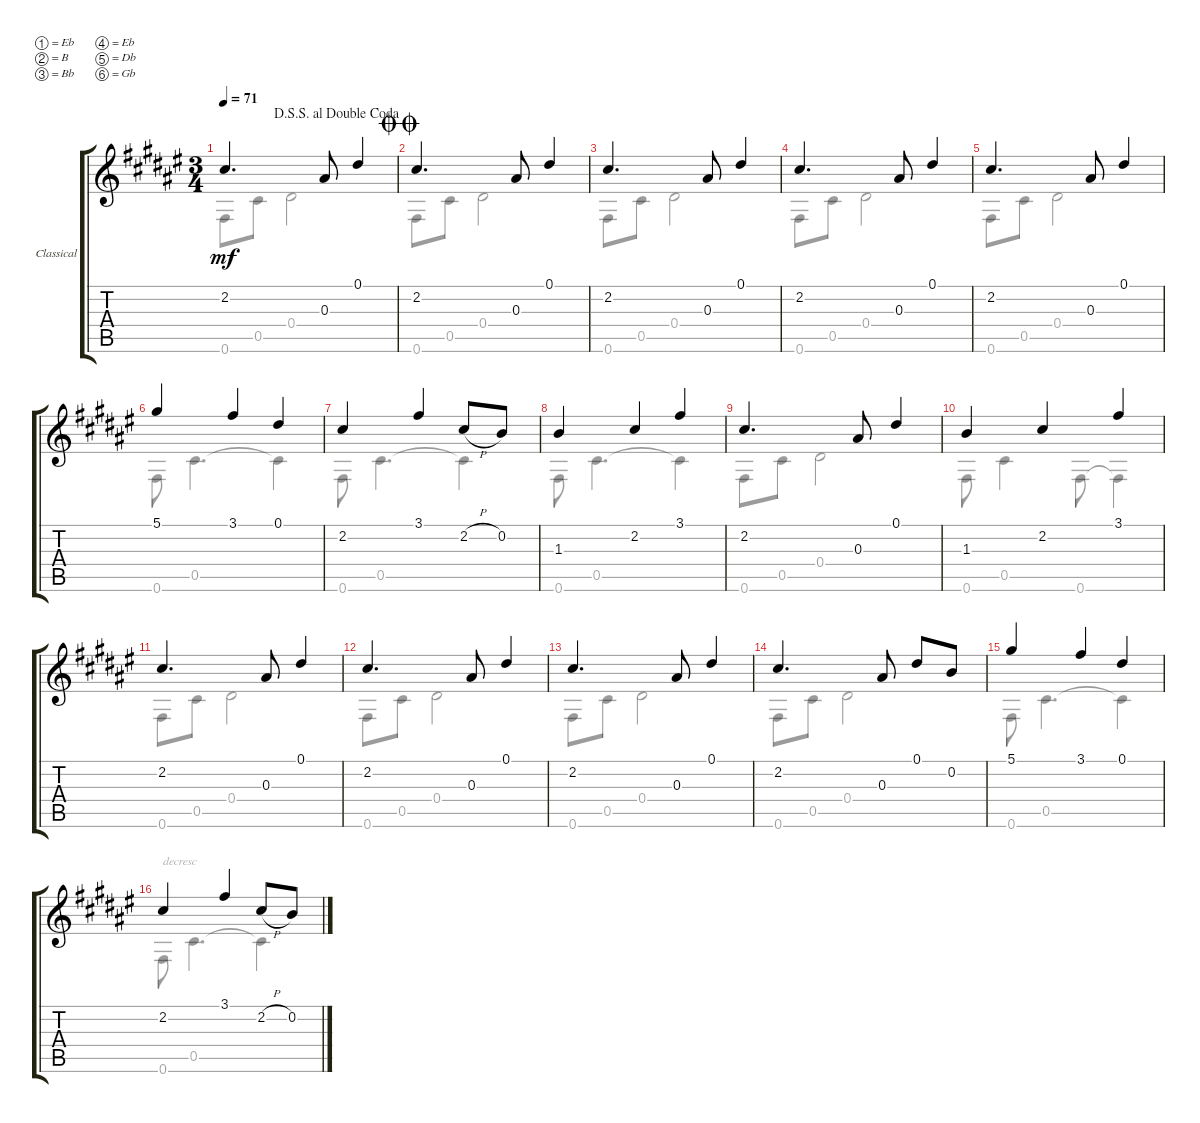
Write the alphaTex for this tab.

\defaultSystemsLayout 4
\bracketExtendMode groupsimilarinstruments
\firstSystemTrackNameOrientation horizontal
\otherSystemsTrackNameOrientation horizontal
\track ("Classical Guitar" "Classical ") {instrument acousticguitarsteel}
\staff {score tabs}
\tuning (Eb4 B3 Bb3 Eb3 Db3 Gb2)
\voice
\ts (3 4)
\jump dalsegnosegnoaldoublecoda
\tempo 71
\clef g2
\ks f#
2.2.4{d dy mf} 0.3.8 0.1.4 |
\jump doublecoda
2.2.4{d} 0.3.8 0.1.4 |
2.2.4{d} 0.3.8 0.1.4 |
2.2.4{d} 0.3.8 0.1.4 |
2.2.4{d} 0.3.8 0.1.4 |
5.1.4 3.1.4 0.1.4 |
2.2.4 3.1.4 2.2{h}.8 0.2.8 |
1.3.4 2.2.4 3.1.4 |
2.2.4{d} 0.3.8 0.1.4 |
1.3.4 2.2.4 3.1.4 |
2.2.4{d} 0.3.8 0.1.4 |
2.2.4{d} 0.3.8 0.1.4 |
2.2.4{d} 0.3.8 0.1.4 |
2.2.4{d} 0.3.8 0.1.8 0.2.8 |
5.1.4 3.1.4 0.1.4 |
2.2.4 3.1.4 2.2{h}.8 0.2.8
\voice
\clef g2
\ottava regular
\simile none
\ks f#
0.6.8{dy mf} 0.5.8 0.4.2 |
0.6.8 0.5.8 0.4.2 |
0.6.8 0.5.8 0.4.2 |
0.6.8 0.5.8 0.4.2 |
0.6.8 0.5.8 0.4.2 |
0.6.8 0.5.4{d} 0.5{t}.4 |
0.6.8 0.5.4{d} 0.5{t}.4 |
0.6.8 0.5.4{d} 0.5{t}.4 |
0.6.8 0.5.8 0.4.2 |
0.6.8 0.5.4 0.6.8 0.6{t}.4 |
0.6.8 0.5.8 0.4.2 |
0.6.8 0.5.8 0.4.2 |
0.6.8 0.5.8 0.4.2 |
0.6.8 0.5.8 0.4.2 |
0.6.8 0.5.4{d} 0.5{t}.4 |
0.6.8{txt "decresc"} 0.5.4{d} 0.5{t}.4
